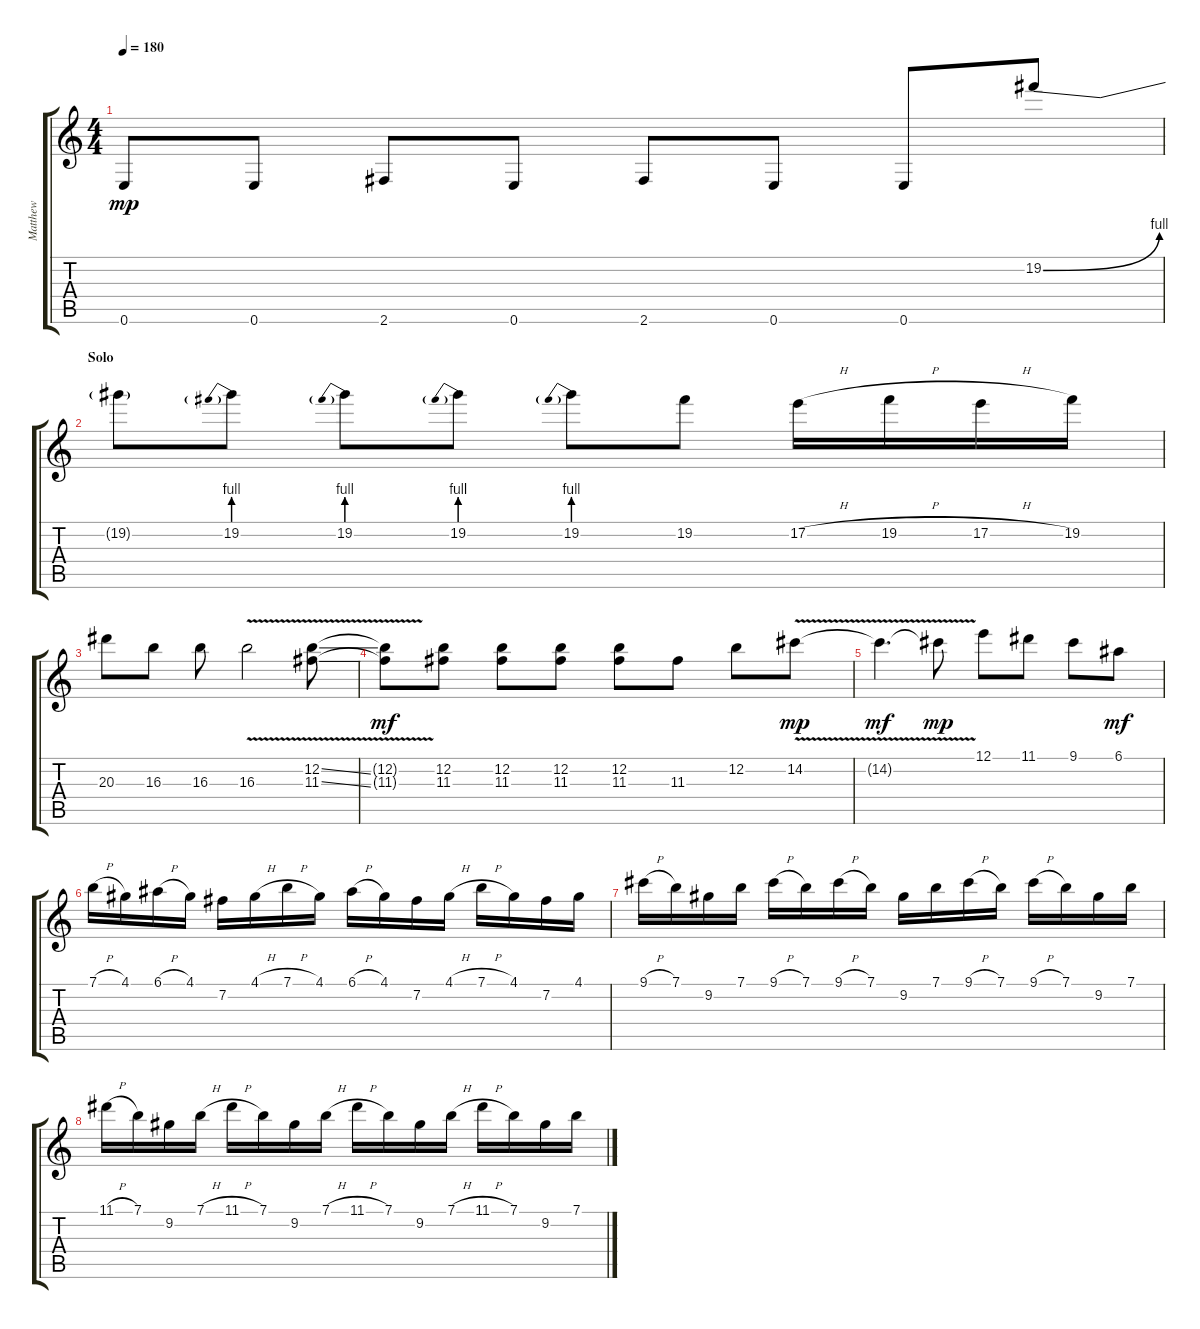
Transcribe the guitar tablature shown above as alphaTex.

\track ("Matthew" "Matthew") {instrument distortionguitar}
\staff {score tabs}
\tuning (E4 B3 G3 D3 A2 E2) {hide}
\ts (4 4)
\tempo 180
\clef g2
\ks c
0.6{t}.8{dy mp} 0.6.8 2.6.8 0.6.8 2.6.8 0.6.8 0.6.8 19.2{be (bend 0 0 60 4)}.8 |
\section ("" "Solo")
19.2{t}.8 19.2{be (prebend 0 4 60 4)}.8 19.2{be (prebend 0 4 60 4)}.8 19.2{be (prebend 0 4 60 4)}.8 19.2{be (prebend 0 4 60 4)}.8 19.2.8 17.2{h}.16 19.2{h}.16 17.2{h}.16 19.2.16 |
20.3.8 16.3.8 16.3.8 16.3{v}.2 (12.2{v ss} 11.3{v ss}).8 |
(12.2{v t} 11.3{v t}).8{dy mf} (12.2 11.3).8 (12.2 11.3).8 (12.2 11.3).8 (12.2 11.3).8 11.3.8 12.2.8 14.2{v}.8{dy mp} |
14.2{v t}.4{d dy mf} 14.2{t}.8{dy mp} 12.1.8 11.1.8 9.1.8 6.1.8{dy mf} |
7.1{h}.16 4.1.16 6.1{h}.16 4.1.16 7.2.16 4.1{h}.16 7.1{h}.16 4.1.16 6.1{h}.16 4.1.16 7.2.16 4.1{h}.16 7.1{h}.16 4.1.16 7.2.16 4.1.16 |
9.1{h}.16 7.1.16 9.2.16 7.1.16 9.1{h}.16 7.1.16 9.1{h}.16 7.1.16 9.2.16 7.1.16 9.1{h}.16 7.1.16 9.1{h}.16 7.1.16 9.2.16 7.1.16 |
11.1{h}.16 7.1.16 9.2.16 7.1{h}.16 11.1{h}.16 7.1.16 9.2.16 7.1{h}.16 11.1{h}.16 7.1.16 9.2.16 7.1{h}.16 11.1{h}.16 7.1.16 9.2.16 7.1.16
